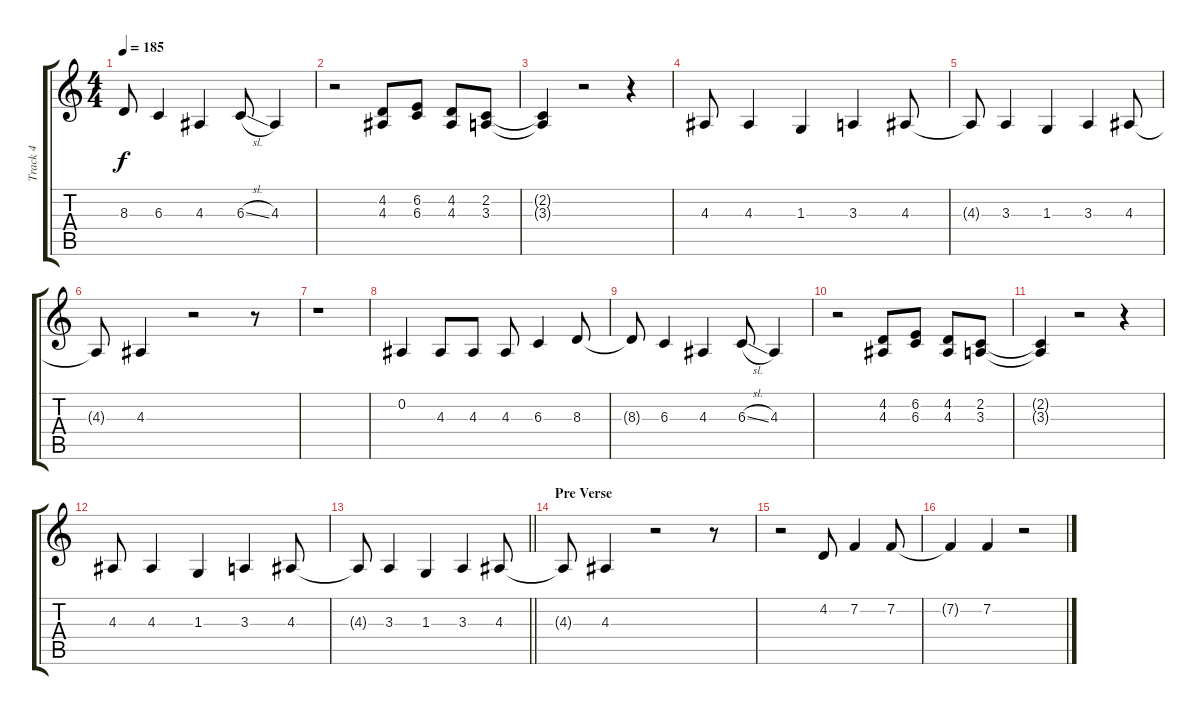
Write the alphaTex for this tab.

\track ("Track 4" "Track 4") {instrument lead6voice}
\staff {score tabs}
\tuning (Eb4 Bb3 Gb3 Db3 Ab2 Eb2) {hide}
\ts (4 4)
\tempo 185
\clef g2
\ks c
8.3{t}.8{dy f} 6.3.4 4.3.4 6.3{sl}.8 4.3.4 |
r.2 (4.2 4.3).8 (6.2 6.3).8 (4.2 4.3).8 (2.2 3.3).8 |
(2.2{t} 3.3{t}).4 r.2 r.4 |
4.3.8 4.3.4 1.3.4 3.3.4 4.3.8 |
4.3{t}.8 3.3.4 1.3.4 3.3.4 4.3.8 |
4.3{t}.8 4.3.4 r.2 r.8 |
r.1 |
0.2.4 4.3.8 4.3.8 4.3.8 6.3.4 8.3.8 |
8.3{t}.8 6.3.4 4.3.4 6.3{sl}.8 4.3.4 |
r.2 (4.2 4.3).8 (6.2 6.3).8 (4.2 4.3).8 (2.2 3.3).8 |
(2.2{t} 3.3{t}).4 r.2 r.4 |
4.3.8 4.3.4 1.3.4 3.3.4 4.3.8 |
\barLineRight lightlight
4.3{t}.8 3.3.4 1.3.4 3.3.4 4.3.8 |
\section ("" "Pre Verse")
4.3{t}.8 4.3.4 r.2 r.8 |
r.2 4.2.8 7.2.4 7.2.8 |
7.2{t}.4 7.2.4 r.2
